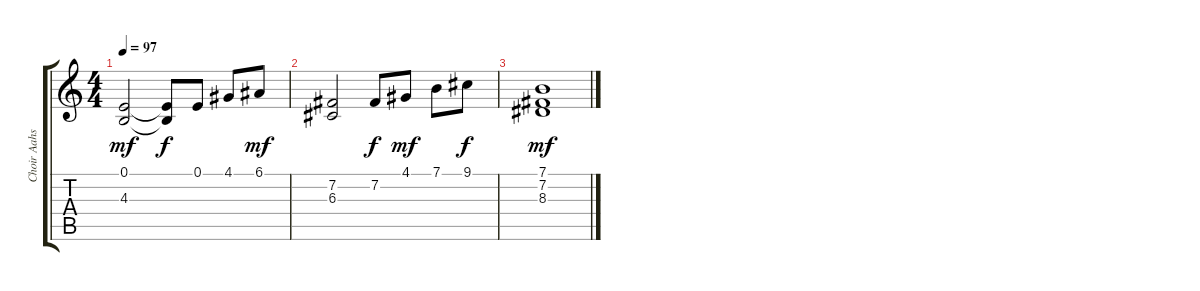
\track ("Choir Aahs" "Choir Aahs") {instrument choiraahs}
\staff {score tabs}
\tuning (E4 B3 G3 D3 A2 E2) {hide}
\ts (4 4)
\tempo 97
\clef g2
\ks c
(0.1 4.3).2{dy mf} (0.1{t} 4.3{t}).8{dy f} 0.1.8 4.1.8 6.1.8{dy mf} |
(7.2 6.3).2 7.2.8{dy f} 4.1.8{dy mf} 7.1.8 9.1.8{dy f} |
(7.1 7.2 8.3).1{dy mf}
